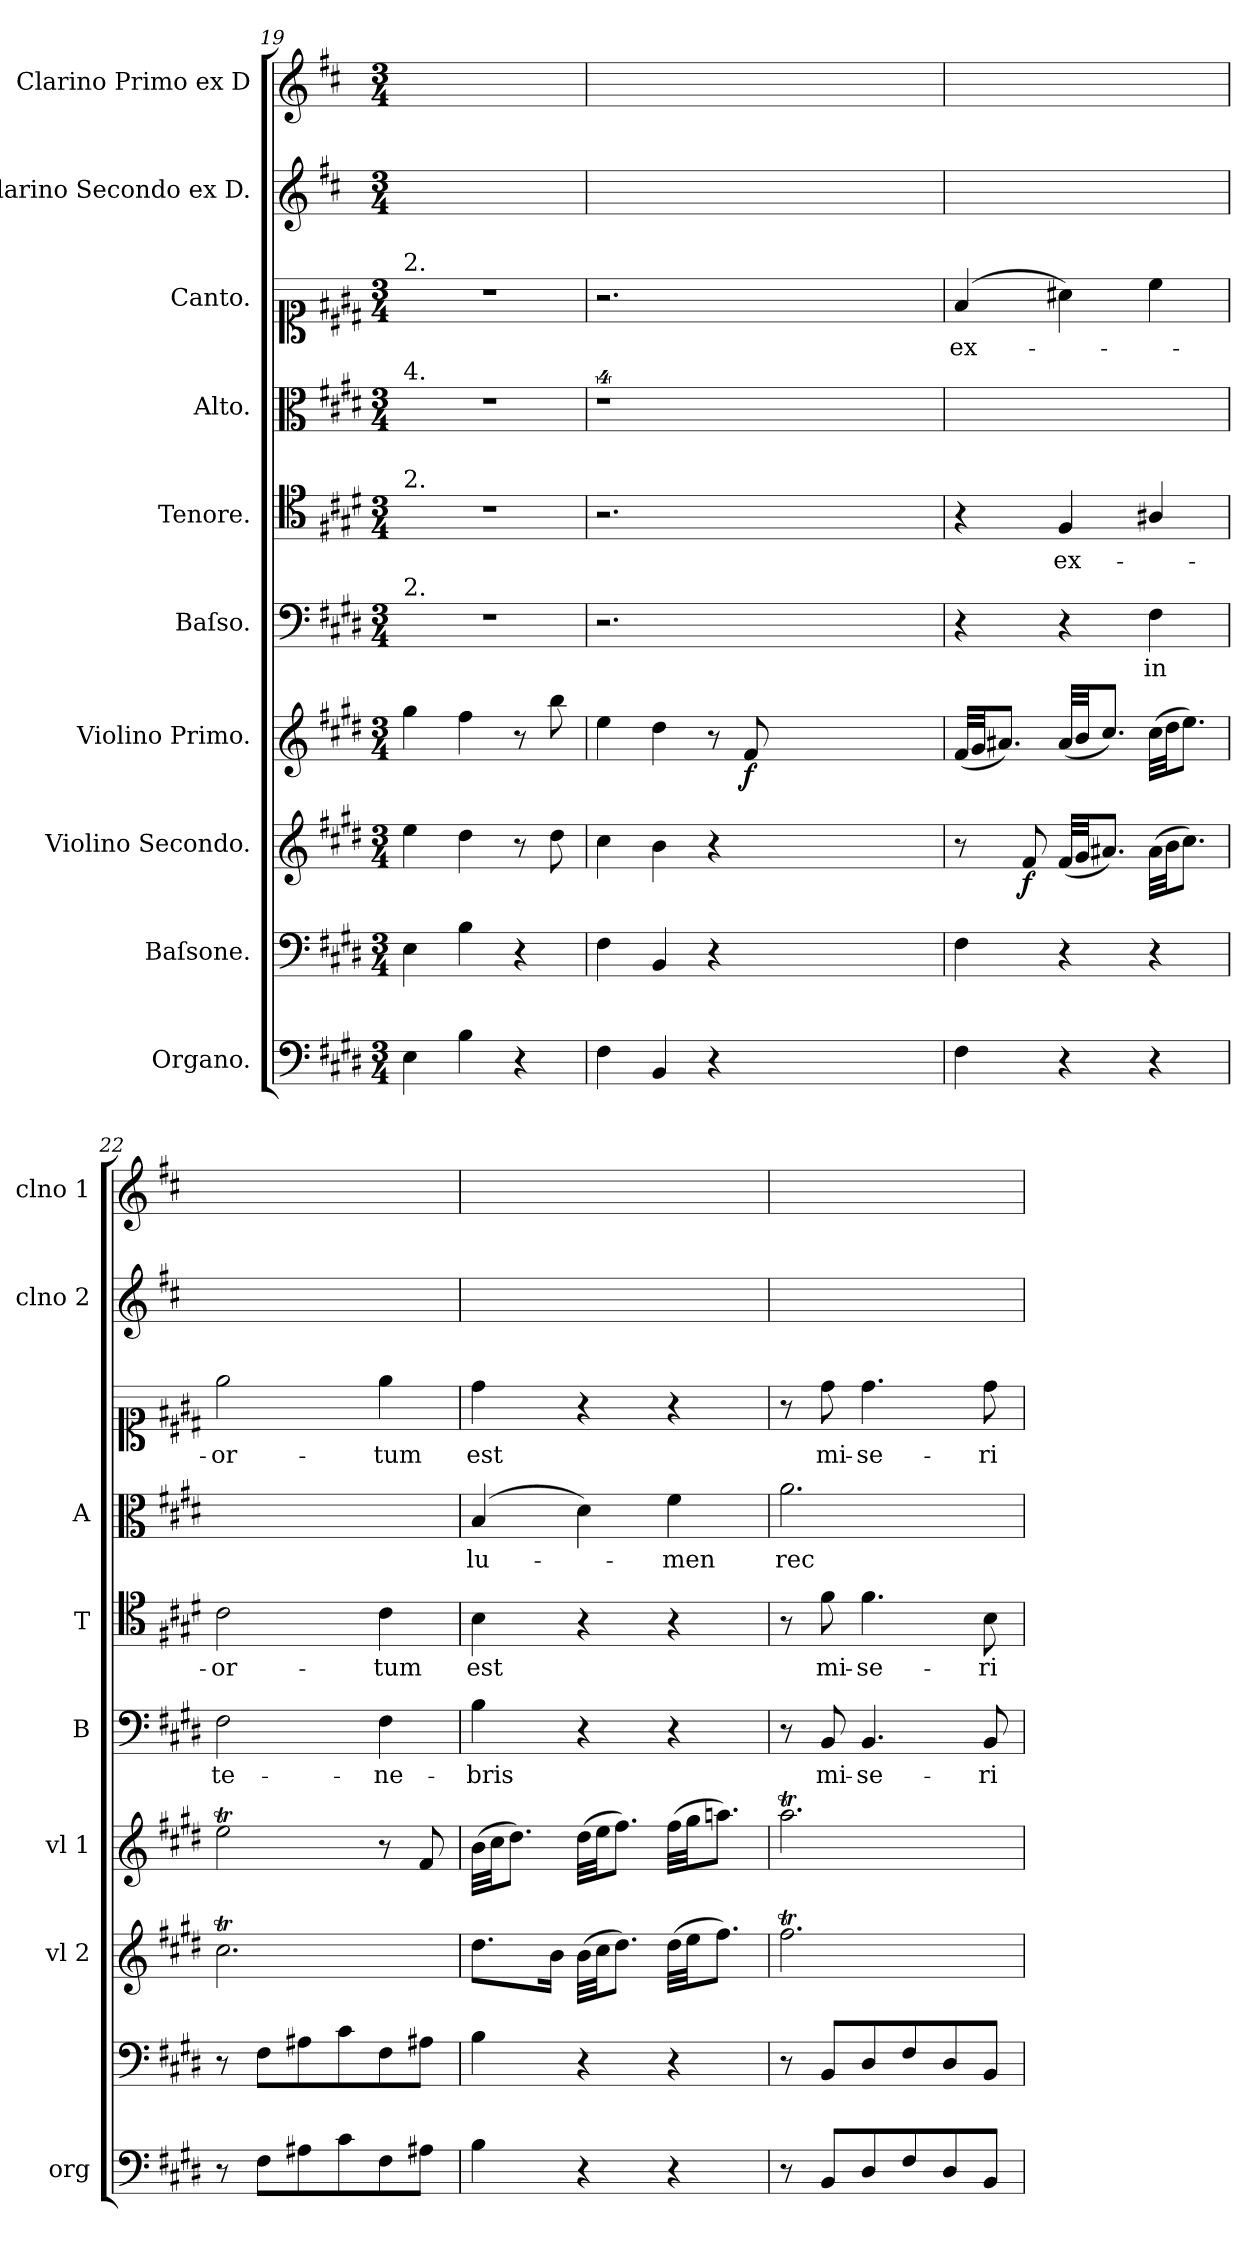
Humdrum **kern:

**kern	**kern	**kern	**dynam	**kern	**dynam	**kern	**text	**kern	**text	**kern	**text	**kern	**text	**kern	**kern
*part10	*part9	*part8	*part8	*part7	*part7	*part6	*part6	*part5	*part5	*part4	*part4	*part3	*part3	*part2	*part1
*staff10	*staff9	*staff8	*staff8	*staff7	*staff7	*staff6	*staff6	*staff5	*staff5	*staff4	*staff4	*staff3	*staff3	*staff2	*staff1
*I"Organo.	*I"Baſsone.	*I"Violino Secondo.	*	*I"Violino Primo.	*	*I"Baſso.	*	*I"Tenore.	*	*I"Alto.	*	*I"Canto.	*	*I"Clarino Secondo ex D.	*I"Clarino Primo ex D
*I'org	*	*I'vl 2	*	*I'vl 1	*	*I'B	*	*I'T	*	*I'A	*	*	*	*I'clno 2	*I'clno 1
*clefF4	*clefF4	*clefG2	*	*clefG2	*	*clefF4	*	*clefC4	*	*clefC3	*	*clefC1	*	*clefG2	*clefG2
*	*	*	*	*	*	*	*	*	*	*	*	*	*	*ITrd-1c-2	*ITrd-1c-2
*k[f#c#g#d#]	*k[f#c#g#d#]	*k[f#c#g#d#]	*	*k[f#c#g#d#]	*	*k[f#c#g#d#]	*	*k[f#c#g#d#]	*	*k[f#c#g#d#]	*	*k[f#c#g#d#]	*	*k[f#c#g#d#]	*k[f#c#g#d#]
*E:	*E:	*E:	*	*E:	*	*E:	*	*E:	*	*E:	*	*E:	*	*E:	*E:
*M3/4	*M3/4	*M3/4	*	*M3/4	*	*M3/4	*	*M3/4	*	*M3/4	*	*M3/4	*	*M3/4	*M3/4
=19	=19	=19	=19	=19	=19	=19	=19	=19	=19	=19	=19	=19	=19	=19	=19
!	!	!	!	!	!	!	!	!	!	!	!	!LO:TX:a:t=2.	!	!	!
!	!	!	!	!	!	!	!	!	!	!LO:TX:a:t=4.	!	!	!	!	!
!	!	!	!	!	!	!	!	!LO:TX:a:t=2.	!	!	!	!	!	!	!
!	!	!	!	!	!	!LO:TX:a:t=2.	!	!	!	!	!	!	!	!	!
4E\	4E\	4ee\	.	4gg#\	.	2.r	.	2.r	.	2.r	.	2.r	.	2.ryy	2.ryy
4B\	4B\	4dd#\	.	4ff#\	.	.	.	.	.	.	.	.	.	.	.
4r	4r	8r	.	8r	.	.	.	.	.	.	.	.	.	.	.
.	.	8dd#\	.	8bb\	.	.	.	.	.	.	.	.	.	.	.
=20	=20	=20	=20	=20	=20	=20	=20	=20	=20	=20	=20	=20	=20	=20	=20
4F#\	4F#\	4cc#\	.	4ee\	.	2.r	.	2.r	.	4%9r	.	2.r	.	2.ryy	2.ryy
4BB/	4BB/	4b\	.	4dd#\	.	.	.	.	.	.	.	.	.	.	.
4r	4r	4r	.	8r	.	.	.	.	.	.	.	.	.	.	.
.	.	.	.	8f#/	f	.	.	.	.	.	.	.	.	.	.
1.ryy	1.ryy	1.ryy	.	1.ryy	.	1.ryy	.	1.ryy	.	.	.	1.ryy	.	1.ryy	1.ryy
=21	=21	=21	=21	=21	=21	=21	=21	=21	=21	=21	=21	=21	=21	=21	=21
4F#\	4F#\	8r	.	(32f#/LLL	.	4r	.	4r	.	2.ryy	.	(4f#/	ex-	2.ryy	2.ryy
.	.	.	.	32g#/JJ	.	.	.	.	.	.	.	.	.	.	.
.	.	.	.	8.a#X/J)	.	.	.	.	.	.	.	.	.	.	.
.	.	8f#/	f	.	.	.	.	.	.	.	.	.	.	.	.
4r	4r	(32f#/LLL	.	(32a#/LLL	.	4r	.	4F#/	ex-	.	.	4a#X\)	.	.	.
.	.	32g#/JJ	.	32b/JJ	.	.	.	.	.	.	.	.	.	.	.
.	.	8.a#X/J)	.	8.cc#/J)	.	.	.	.	.	.	.	.	.	.	.
4r	4r	(32a#\LLL	.	(32cc#\LLL	.	4F#\	in	4A#X/	.	.	.	4cc#\	.	.	.
.	.	32b\JJ	.	32dd#\JJ	.	.	.	.	.	.	.	.	.	.	.
.	.	8.cc#\J)	.	8.ee\J)	.	.	.	.	.	.	.	.	.	.	.
=22	=22	=22	=22	=22	=22	=22	=22	=22	=22	=22	=22	=22	=22	=22	=22
8r	8r	2.cc#T\	.	2eeT\	.	2F#\	te-	2c#\	-or-	2.ryy	.	2ee\	-or-	2.ryy	2.ryy
8F#\L	8F#\L	.	.	.	.	.	.	.	.	.	.	.	.	.	.
8A#X\	8A#X\	.	.	.	.	.	.	.	.	.	.	.	.	.	.
8c#\	8c#\	.	.	.	.	.	.	.	.	.	.	.	.	.	.
8F#\	8F#\	.	.	8r	.	4F#\	-ne-	4c#\	-tum	.	.	4ee\	-tum	.	.
8A#X\J	8A#X\J	.	.	8f#/	.	.	.	.	.	.	.	.	.	.	.
=23	=23	=23	=23	=23	=23	=23	=23	=23	=23	=23	=23	=23	=23	=23	=23
4B\	4B\	8.dd#\L	.	(32b\LLL	.	4B\	-bris	4B\	est	(4B/	lu-	4dd#\	est	2.ryy	2.ryy
.	.	.	.	32cc#\JJ	.	.	.	.	.	.	.	.	.	.	.
.	.	.	.	8.dd#\J)	.	.	.	.	.	.	.	.	.	.	.
.	.	16b\Jk	.	.	.	.	.	.	.	.	.	.	.	.	.
4r	4r	(32b\LLL	.	(32dd#\LLL	.	4r	.	4r	.	4d#\)	.	4r	.	.	.
.	.	32cc#\JJ	.	32ee\JJ	.	.	.	.	.	.	.	.	.	.	.
.	.	8.dd#\J)	.	8.ff#\J)	.	.	.	.	.	.	.	.	.	.	.
4r	4r	(32dd#\LLL	.	(32ff#\LLL	.	4r	.	4r	.	4f#\	-men	4r	.	.	.
.	.	32ee\JJ	.	32gg#\JJ	.	.	.	.	.	.	.	.	.	.	.
.	.	8.ff#\J)	.	8.aan\J)	.	.	.	.	.	.	.	.	.	.	.
=24	=24	=24	=24	=24	=24	=24	=24	=24	=24	=24	=24	=24	=24	=24	=24
8r	8r	2.ff#T\	.	2.aaT\	.	8r	.	8r	.	2.a\	rec-	8r	.	2.ryy	2.ryy
8BB/L	8BB/L	.	.	.	.	8BB/	mi-	8f#\	mi-	.	.	8dd#\	mi-	.	.
8D#/	8D#/	.	.	.	.	4.BB/	-se-	4.f#\	-se-	.	.	4.dd#\	-se-	.	.
8F#/	8F#/	.	.	.	.	.	.	.	.	.	.	.	.	.	.
8D#/	8D#/	.	.	.	.	.	.	.	.	.	.	.	.	.	.
8BB/J	8BB/J	.	.	.	.	8BB/	-ri-	8B\	-ri-	.	.	8dd#\	-ri	.	.
=	=	=	=	=	=	=	=	=	=	=	=	=	=	=	=
*-	*-	*-	*-	*-	*-	*-	*-	*-	*-	*-	*-	*-	*-	*-	*-
